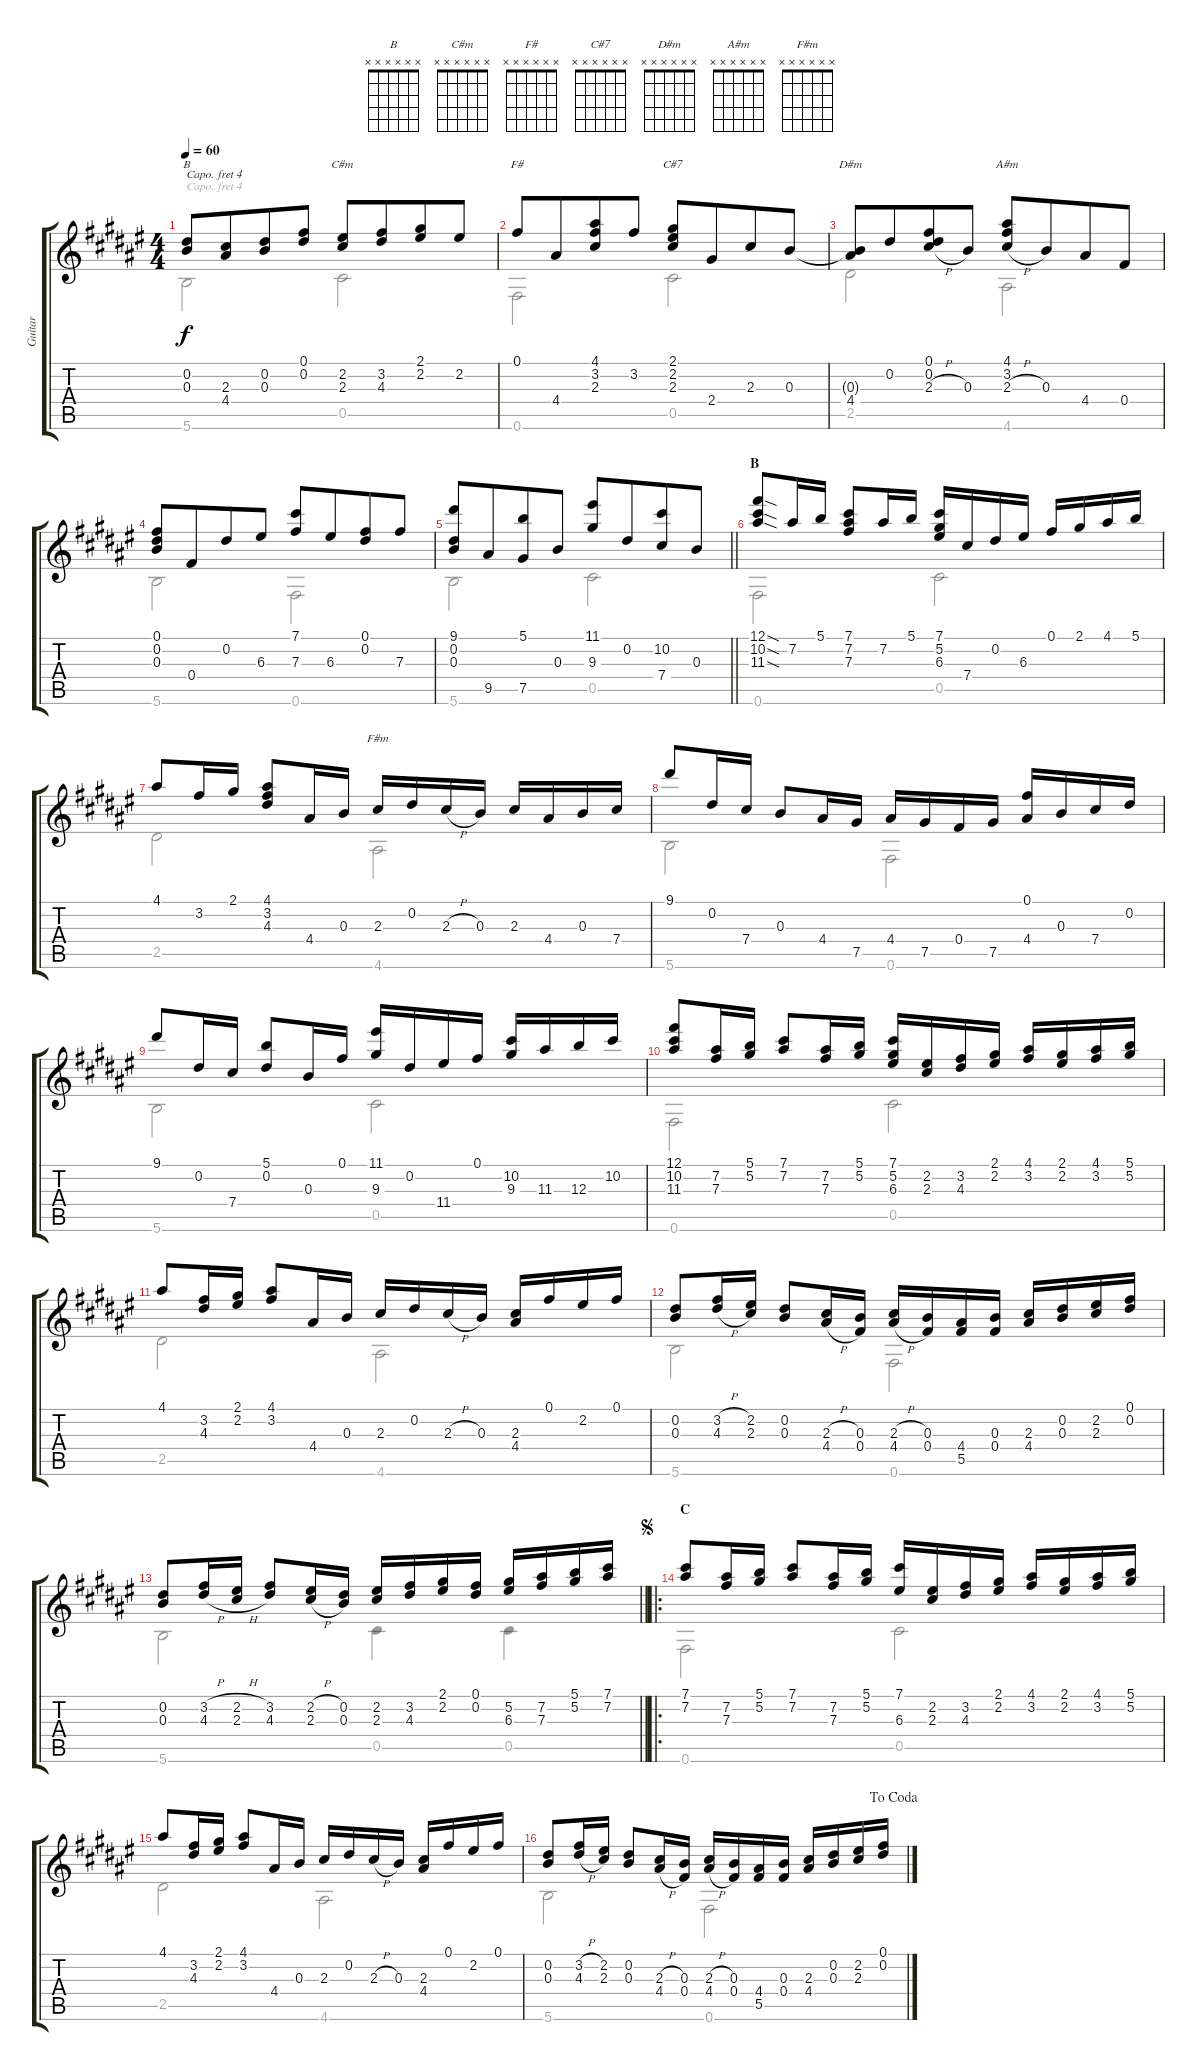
\track ("Guitar" "Guitar") {instrument acousticguitarsteel}
\staff {score tabs}
\capo 4
\tuning (D4 B3 G3 D3 A2 D2) {hide}
\chord ("B" x x x x x x)
\chord ("C#m" x x x x x x)
\chord ("F#" x x x x x x)
\chord ("C#7" x x x x x x)
\chord ("D#m" x x x x x x)
\chord ("A#m" x x x x x x)
\chord ("F#m" x x x x x x)
\voice
\ts (4 4)
\tempo 60
\clef g2
\ks f#
(0.2 0.3).8{ch "B" dy f} (2.3 4.4).8{beam merge} (0.2 0.3).8 (0.1 0.2).8 (2.2 2.3).8{ch "C#m"} (3.2 4.3).8{beam merge} (2.1 2.2).8 2.2.8 |
0.1.8{ch "F#"} 4.4.8{beam merge} (4.1 3.2 2.3).8 3.2.8 (2.1 2.2 2.3).8{ch "C#7"} 2.4.8{beam merge} 2.3.8 0.3.8 |
(0.3{t} 4.4).8{ch "D#m"} 0.2.8{beam merge} (0.1 0.2 2.3{h}).8 0.3.8 (4.1 3.2 2.3{h}).8{ch "A#m"} 0.3.8{beam merge} 4.4.8 0.4.8 |
(0.1 0.2 0.3).8 0.4.8{beam merge} 0.2.8 6.3.8 (7.1 7.3).8 6.3.8{beam merge} (0.1 0.2).8 7.3.8 |
\barLineRight lightlight
(9.1 0.2 0.3).8 9.5.8{beam merge} (5.1 7.5).8 0.3.8 (11.1 9.3).8 0.2.8{beam merge} (10.2 7.4).8 0.3.8 |
\section ("" "B")
(12.1{sod} 10.2{sod} 11.3{sod}).8 7.2.16 5.1.16 (7.1 7.2 7.3).8 7.2.16 5.1.16 (7.1 5.2 6.3).16 7.4.16 0.2.16 6.3.16 0.1.16 2.1.16 4.1.16 5.1.16 |
4.1.8 3.2.16 2.1.16 (4.1 3.2 4.3).8 4.4.16 0.3.16 2.3.16{ch "F#m"} 0.2.16 2.3{h}.16 0.3.16 2.3.16 4.4.16 0.3.16 7.4.16 |
9.1.8 0.2.16 7.4.16 0.3.8 4.4.16 7.5.16 4.4.16 7.5.16 0.4.16 7.5.16 (0.1 4.4).16 0.3.16 7.4.16 0.2.16 |
9.1.8 0.2.16 7.4.16 (5.1 0.2).8 0.3.16 0.1.16 (11.1 9.3).16 0.2.16 11.4.16 0.1.16 (10.2 9.3).16 11.3.16 12.3.16 10.2.16 |
(12.1 10.2 11.3).8 (7.2 7.3).16 (5.1 5.2).16 (7.1 7.2).8 (7.2 7.3).16 (5.1 5.2).16 (7.1 5.2 6.3).16 (2.2 2.3).16 (3.2 4.3).16 (2.1 2.2).16 (4.1 3.2).16 (2.1 2.2).16 (4.1 3.2).16 (5.1 5.2).16 |
4.1.8 (3.2 4.3).16 (2.1 2.2).16 (4.1 3.2).8 4.4.16 0.3.16 2.3.16 0.2.16 2.3{h}.16 0.3.16 (2.3 4.4).16 0.1.16 2.2.16 0.1.16 |
(0.2 0.3).8 (3.2{h} 4.3{h}).16 (2.2 2.3).16 (0.2 0.3).8 (2.3{h} 4.4{h}).16 (0.3 0.4).16 (2.3{h} 4.4{h}).16 (0.3 0.4).16 (4.4 5.5).16 (0.3 0.4).16 (2.3 4.4).16 (0.2 0.3).16 (2.2 2.3).16 (0.1 0.2).16 |
\barLineRight lightlight
(0.2 0.3).8 (3.2{h} 4.3{h}).16 (2.2{h} 2.3{h}).16 (3.2 4.3).8 (2.2{h} 2.3{h}).16 (0.2 0.3).16 (2.2 2.3).16 (3.2 4.3).16 (2.1 2.2).16 (0.1 0.2).16 (5.2 6.3).16 (7.2 7.3).16 (5.1 5.2).16 (7.1 7.2).16 |
\ro
\section ("" "C")
\jump segno
(7.1 7.2).8 (7.2 7.3).16 (5.1 5.2).16 (7.1 7.2).8 (7.2 7.3).16 (5.1 5.2).16 (7.1 6.3).16 (2.2 2.3).16 (3.2 4.3).16 (2.1 2.2).16 (4.1 3.2).16 (2.1 2.2).16 (4.1 3.2).16 (5.1 5.2).16 |
4.1.8 (3.2 4.3).16 (2.1 2.2).16 (4.1 3.2).8 4.4.16 0.3.16 2.3.16 0.2.16 2.3{h}.16 0.3.16 (2.3 4.4).16 0.1.16 2.2.16 0.1.16 |
\jump dacoda
(0.2 0.3).8 (3.2{h} 4.3{h}).16 (2.2 2.3).16 (0.2 0.3).8 (2.3{h} 4.4{h}).16 (0.3 0.4).16 (2.3{h} 4.4{h}).16 (0.3 0.4).16 (4.4 5.5).16 (0.3 0.4).16 (2.3 4.4).16 (0.2 0.3).16 (2.2 2.3).16 (0.1 0.2).16
\voice
\clef g2
\ottava regular
\simile none
\ks f#
5.6.2{dy f} 0.5.2 |
0.6.2 0.5.2 |
2.5.2 4.6.2 |
5.6.2 0.6.2 |
\barLineRight lightlight
5.6.2 0.5.2 |
0.6.2 0.5.2 |
2.5.2 4.6.2 |
5.6.2 0.6.2 |
5.6.2 0.5.2 |
0.6.2 0.5.2 |
2.5.2 4.6.2 |
5.6.2 0.6.2 |
\barLineRight lightlight
5.6.2 0.5.4 0.5.4 |
0.6.2 0.5.2 |
2.5.2 4.6.2 |
5.6.2 0.6.2
